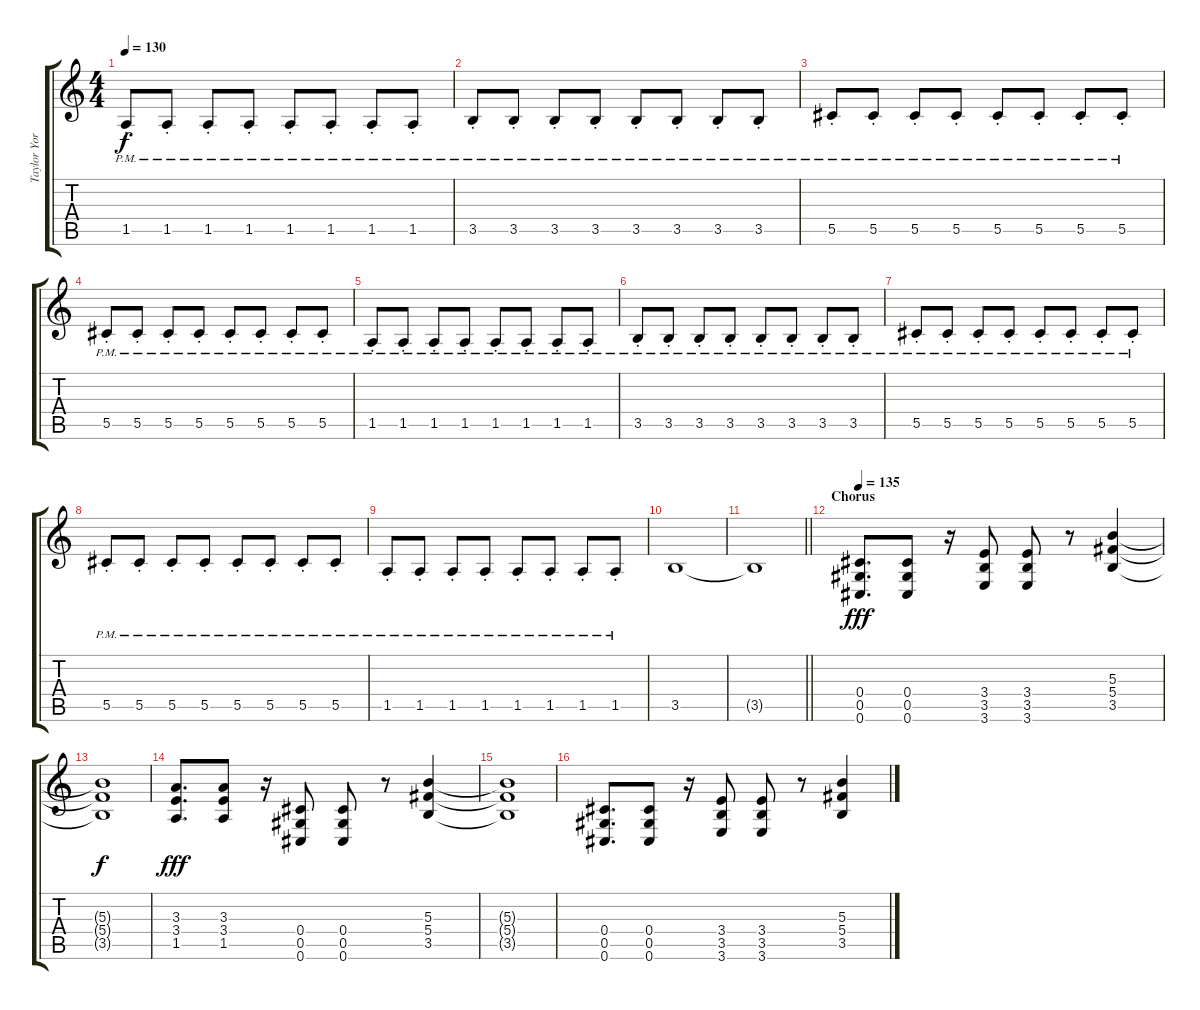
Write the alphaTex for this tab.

\track ("Taylor York" "Taylor Yor") {instrument distortionguitar}
\staff {score tabs}
\tuning (Eb4 Bb3 Gb3 Db3 Ab2 Db2) {hide}
\ts (4 4)
\tempo 130
\clef g2
\ks c
1.5{pm st}.8{dy f} 1.5{pm st}.8 1.5{pm st}.8 1.5{pm st}.8 1.5{pm st}.8 1.5{pm st}.8 1.5{pm st}.8 1.5{pm st}.8 |
3.5{pm st}.8 3.5{pm st}.8 3.5{pm st}.8 3.5{pm st}.8 3.5{pm st}.8 3.5{pm st}.8 3.5{pm st}.8 3.5{pm st}.8 |
5.5{pm st}.8 5.5{pm st}.8 5.5{pm st}.8 5.5{pm st}.8 5.5{pm st}.8 5.5{pm st}.8 5.5{pm st}.8 5.5{pm st}.8 |
5.5{pm st}.8 5.5{pm st}.8 5.5{pm st}.8 5.5{pm st}.8 5.5{pm st}.8 5.5{pm st}.8 5.5{pm st}.8 5.5{pm st}.8 |
1.5{pm st}.8 1.5{pm st}.8 1.5{pm st}.8 1.5{pm st}.8 1.5{pm st}.8 1.5{pm st}.8 1.5{pm st}.8 1.5{pm st}.8 |
3.5{pm st}.8 3.5{pm st}.8 3.5{pm st}.8 3.5{pm st}.8 3.5{pm st}.8 3.5{pm st}.8 3.5{pm st}.8 3.5{pm st}.8 |
5.5{pm st}.8 5.5{pm st}.8 5.5{pm st}.8 5.5{pm st}.8 5.5{pm st}.8 5.5{pm st}.8 5.5{pm st}.8 5.5{pm st}.8 |
5.5{pm st}.8 5.5{pm st}.8 5.5{pm st}.8 5.5{pm st}.8 5.5{pm st}.8 5.5{pm st}.8 5.5{pm st}.8 5.5{pm st}.8 |
1.5{pm st}.8 1.5{pm st}.8 1.5{pm st}.8 1.5{pm st}.8 1.5{pm st}.8 1.5{pm st}.8 1.5{pm st}.8 1.5{pm st}.8 |
3.5.1 |
\barLineRight lightlight
3.5{t}.1 |
\section ("" "Chorus")
\tempo 135
(0.4 0.5 0.6).8{d dy fff volume 13 instrument distortionguitar} (0.4 0.5 0.6).8 r.16 (3.4 3.5 3.6).8 (3.4 3.5 3.6).8 r.8 (5.3 5.4 3.5).4 |
(5.3{t} 5.4{t} 3.5{t}).1{dy f} |
(3.3 3.4 1.5).8{d dy fff} (3.3 3.4 1.5).8 r.16 (0.4 0.5 0.6).8 (0.4 0.5 0.6).8 r.8 (5.3 5.4 3.5).4 |
(5.3{t} 5.4{t} 3.5{t}).1 |
(0.4 0.5 0.6).8{d} (0.4 0.5 0.6).8 r.16 (3.4 3.5 3.6).8 (3.4 3.5 3.6).8 r.8 (5.3 5.4 3.5).4
